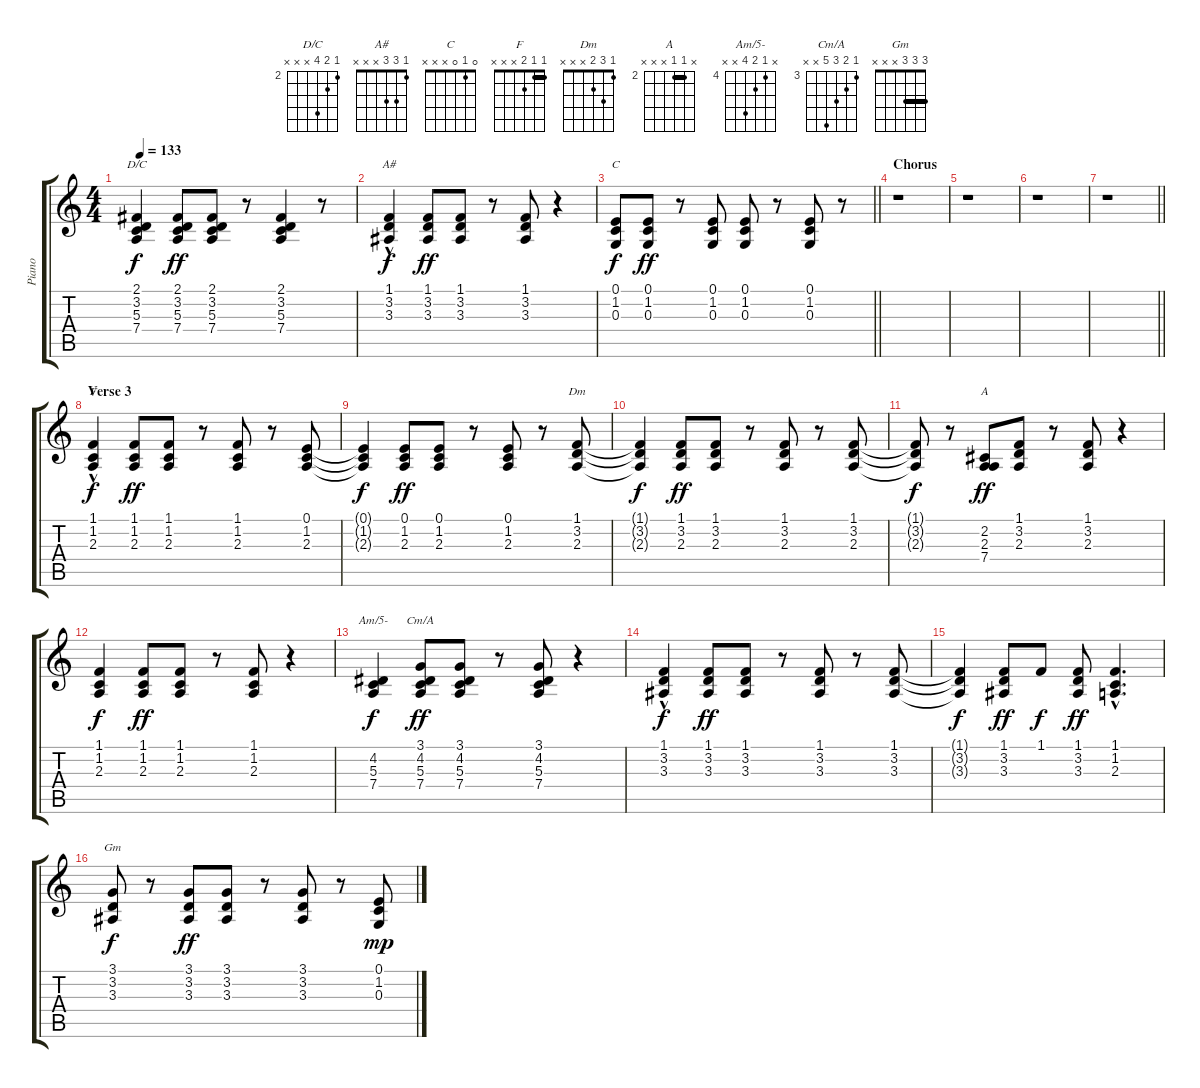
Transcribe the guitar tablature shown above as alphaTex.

\track ("Piano   " "Piano   ") {instrument electricgrandpiano}
\staff {score tabs}
\tuning (E4 B3 G3 D3 A2 E2) {hide}
\chord ("D/C" 2 3 5 x x x) {firstfret 2}
\chord ("A#" 1 3 3 x x x)
\chord ("C" 0 1 0 x x x)
\chord ("F" 1 1 2 x x x) {barre 1}
\chord ("Dm" 1 3 2 x x x)
\chord ("A" x 2 2 x x x) {firstfret 2 barre 2}
\chord ("Am/5-" x 4 5 7 x x) {firstfret 4}
\chord ("Cm/A" 3 4 5 7 x x) {firstfret 3}
\chord ("Gm" 3 3 3 x x x) {barre 3}
\ts (4 4)
\tempo 133
\clef g2
\ks c
(2.1 3.2 5.3 7.4).4{ch "D/C" dy f} (2.1 3.2 5.3 7.4).8{dy ff} (2.1 3.2 5.3 7.4).8 r.8 (2.1 3.2 5.3 7.4).4 r.8 |
(1.1 3.2 3.3{hac}).4{ch "A#" dy f} (1.1 3.2 3.3).8{dy ff} (1.1 3.2 3.3).8 r.8 (1.1 3.2 3.3).8 r.4 |
\barLineRight lightlight
(0.1 1.2 0.3).8{ch "C" dy f} (0.1 1.2 0.3).8{dy ff} r.8 (0.1 1.2 0.3).8 (0.1 1.2 0.3).8 r.8 (0.1 1.2 0.3).8 r.8 |
\section ("" "Chorus")
r.1 |
r.1 |
r.1 |
\barLineRight lightlight
r.1 |
\section ("" "Verse 3")
(1.1{hac} 1.2{hac} 2.3).4{ch "F" dy f} (1.1 1.2 2.3).8{dy ff} (1.1 1.2 2.3).8 r.8 (1.1 1.2 2.3).8 r.8 (0.1 1.2 2.3).8 |
(0.1{t} 1.2{t} 2.3{t}).4{dy f} (0.1 1.2 2.3).8{dy ff} (0.1 1.2 2.3).8 r.8 (0.1 1.2 2.3).8 r.8 (1.1 3.2 2.3).8{ch "Dm"} |
(1.1{t} 3.2{t} 2.3{t}).4{dy f} (1.1 3.2 2.3).8{dy ff} (1.1 3.2 2.3).8 r.8 (1.1 3.2 2.3).8 r.8 (1.1 3.2 2.3).8 |
(1.1{t} 3.2{t} 2.3{t}).8{dy f} r.8 (2.2 2.3 7.4).8{ch "A" dy ff} (1.1 3.2 2.3).8 r.8 (1.1 3.2 2.3).8 r.4 |
(1.1 1.2 2.3).4{dy f} (1.1 1.2 2.3).8{dy ff} (1.1 1.2 2.3).8 r.8 (1.1 1.2 2.3).8 r.4 |
(4.2 5.3 7.4).4{ch "Am/5-" dy f} (3.1 4.2 5.3 7.4).8{ch "Cm/A" dy ff} (3.1 4.2 5.3 7.4).8 r.8 (3.1 4.2 5.3 7.4).8 r.4 |
(1.1 3.2{hac} 3.3).4{dy f} (1.1 3.2 3.3).8{dy ff} (1.1 3.2 3.3).8 r.8 (1.1 3.2 3.3).8 r.8 (1.1 3.2 3.3).8 |
(1.1{t} 3.2{t} 3.3{t}).4{dy f} (1.1 3.2 3.3).8{dy ff} 1.1.8{dy f} (1.1 3.2 3.3).8{dy ff} (1.1 1.2 2.3{hac}).4{d} |
(3.1 3.2 3.3).8{ch "Gm" dy f} r.8 (3.1 3.2 3.3).8{dy ff} (3.1 3.2 3.3).8 r.8 (3.1 3.2 3.3).8 r.8 (0.1 1.2 0.3).8{dy mp}
